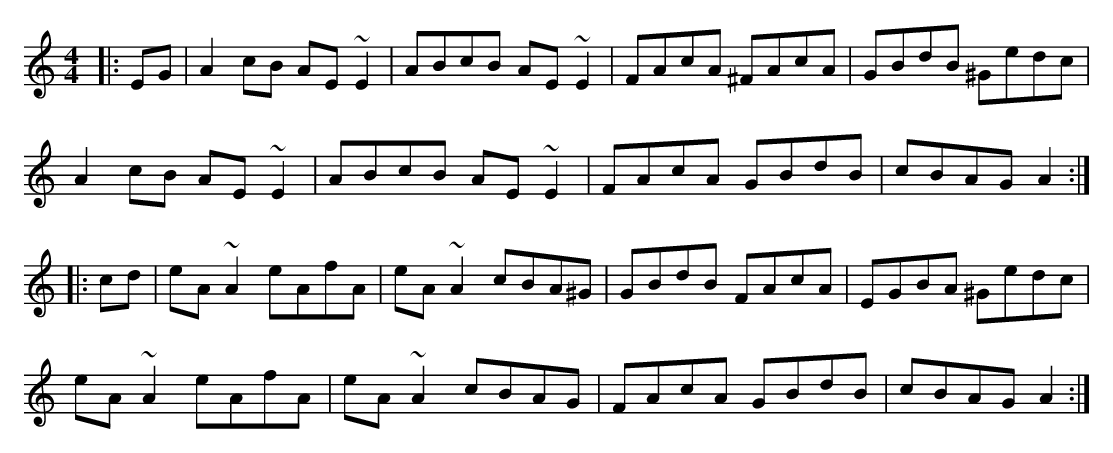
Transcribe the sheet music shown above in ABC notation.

X:1
M:4/4
K:Amin
|:EG|A2cB AE~E2|ABcB AE~E2|FAcA ^FAcA|GBdB ^Gedc|
A2cB AE~E2|ABcB AE~E2|FAcA GBdB|cBAG A2:|
|:cd|eA~A2 eAfA|eA~A2 cBA^G|GBdB FAcA|EGBA ^Gedc|
eA~A2 eAfA|eA~A2 cBAG|FAcA GBdB|cBAG A2:|
